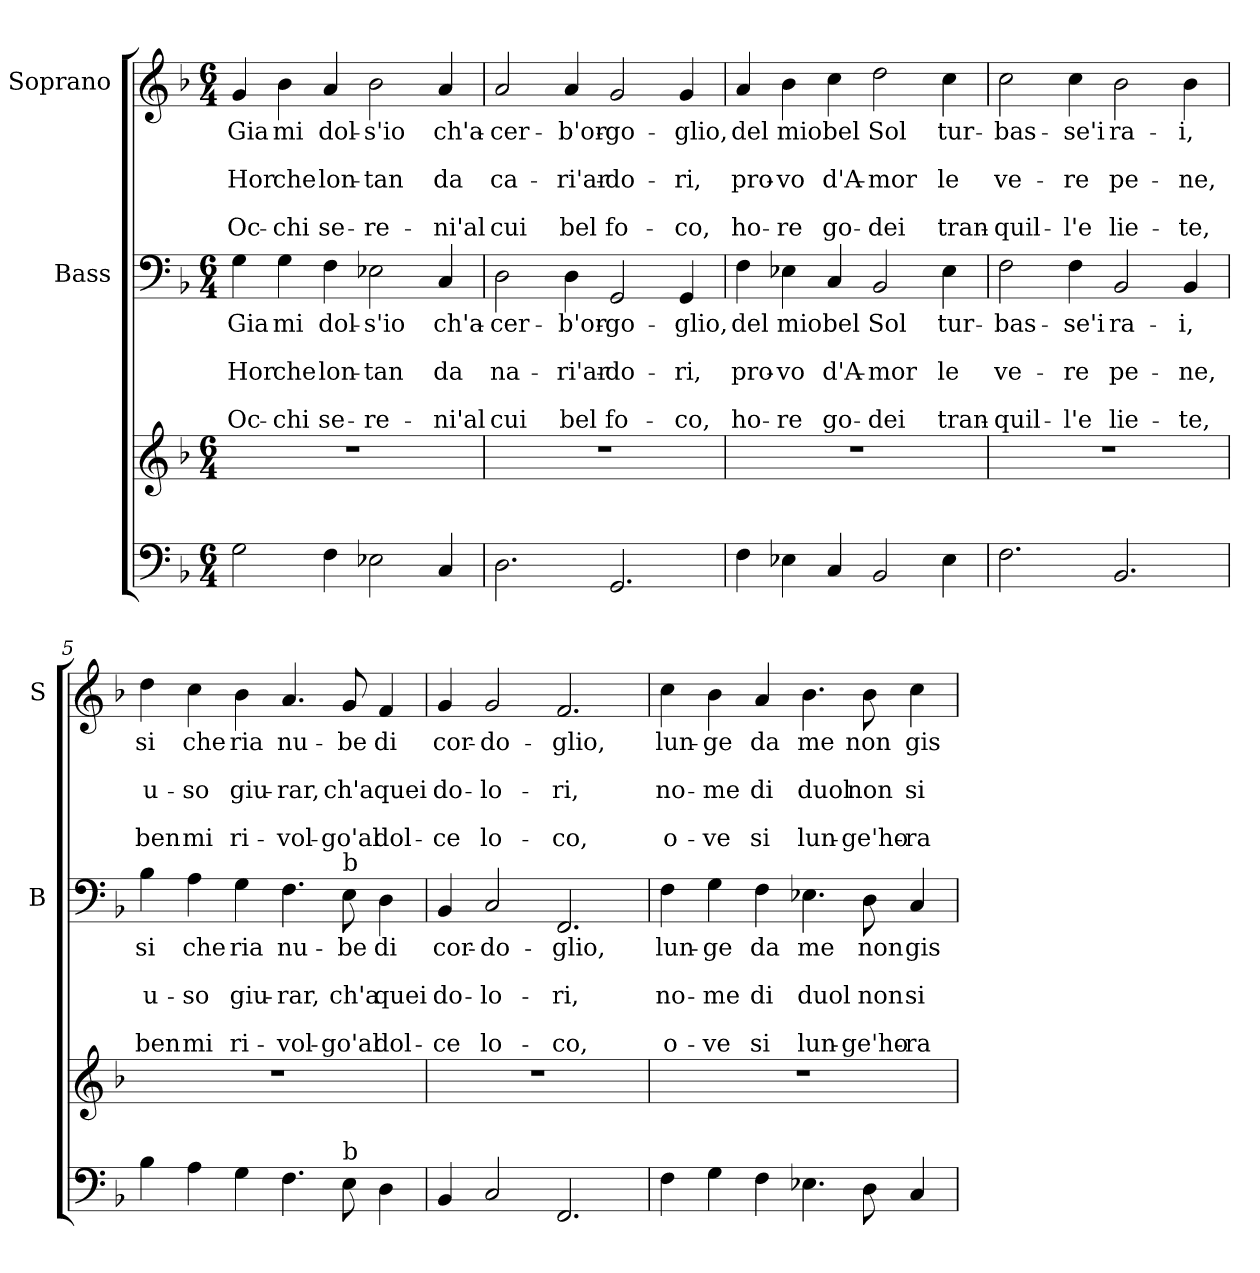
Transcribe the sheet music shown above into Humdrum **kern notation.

**kern	**kern	**kern	**text	**text	**text	**text	**text	**kern	**text	**text	**text	**text	**text
*part3	*part3	*part2	*part2	*part2	*part2	*part2	*part2	*part1	*part1	*part1	*part1	*part1	*part1
*staff4	*staff3	*staff2	*staff2	*staff2	*staff2	*staff2	*staff2	*staff1	*staff1	*staff1	*staff1	*staff1	*staff1
*	*	*I"Bass	*	*	*	*	*	*I"Soprano	*	*	*	*	*
*	*	*I'B	*	*	*	*	*	*I'S	*	*	*	*	*
*clefF4	*clefG2	*clefF4	*	*	*	*	*	*clefG2	*	*	*	*	*
*k[b-]	*k[b-]	*k[b-]	*	*	*	*	*	*k[b-]	*	*	*	*	*
*F:	*F:	*F:	*	*	*	*	*	*F:	*	*	*	*	*
*M6/4	*M6/4	*M6/4	*	*	*	*	*	*M6/4	*	*	*	*	*
=1	=1	=1	=1	=1	=1	=1	=1	=1	=1	=1	=1	=1	=1
!	!	!	!LO:LY:b	!	!LO:LY:b	!	!LO:LY:b	!	!LO:LY:b	!	!LO:LY:b	!	!LO:LY:b
2G\	1.r	4G\	Gia	.	Hor	.	Oc-	4g/	Gia	.	Hor	.	Oc-
!	!	!	!LO:LY:b	!	!LO:LY:b	!	!LO:LY:b	!	!LO:LY:b	!	!LO:LY:b	!	!LO:LY:b
.	.	4G\	mi	.	che	.	-chi	4b-\	mi	.	che	.	-chi
!	!	!	!LO:LY:b	!	!LO:LY:b	!	!LO:LY:b	!	!LO:LY:b	!	!LO:LY:b	!	!LO:LY:b
4F\	.	4F\	dol-	.	lon-	.	se-	4a/	dol-	.	lon-	.	se-
!	!	!	!LO:LY:b	!	!LO:LY:b	!	!LO:LY:b	!	!LO:LY:b	!	!LO:LY:b	!	!LO:LY:b
2E-X\	.	2E-X\	-s'io	.	-tan	.	-re-	2b-\	-s'io	.	-tan	.	-re-
!	!	!	!LO:LY:b	!	!LO:LY:b	!	!LO:LY:b	!	!LO:LY:b	!	!LO:LY:b	!	!LO:LY:b
4C/	.	4C/	ch'a-	.	da	.	-ni'al	4a/	ch'a-	.	da	.	-ni'al
=2	=2	=2	=2	=2	=2	=2	=2	=2	=2	=2	=2	=2	=2
!	!	!	!LO:LY:b	!	!LO:LY:b	!	!LO:LY:b	!	!LO:LY:b	!	!LO:LY:b	!	!LO:LY:b
2.D\	1.r	2D\	-cer-	.	na-	.	cui	2a/	-cer-	.	ca-	.	cui
!	!	!	!LO:LY:b	!	!LO:LY:b	!	!LO:LY:b	!	!LO:LY:b	!	!LO:LY:b	!	!LO:LY:b
.	.	4D\	-b'or-	.	-ri'ar-	.	bel	4a/	-b'or-	.	-ri'ar-	.	bel
!	!	!	!LO:LY:b	!	!LO:LY:b	!	!LO:LY:b	!	!LO:LY:b	!	!LO:LY:b	!	!LO:LY:b
2.GG/	.	2GG/	-go-	.	-do-	.	fo-	2g/	-go-	.	-do-	.	fo-
!	!	!	!LO:LY:b	!	!LO:LY:b	!	!LO:LY:b	!	!LO:LY:b	!	!LO:LY:b	!	!LO:LY:b
.	.	4GG/	-glio,	.	-ri,	.	-co,	4g/	-glio,	.	-ri,	.	-co,
=3	=3	=3	=3	=3	=3	=3	=3	=3	=3	=3	=3	=3	=3
!	!	!	!LO:LY:b	!	!LO:LY:b	!	!LO:LY:b	!	!LO:LY:b	!	!LO:LY:b	!	!LO:LY:b
4F\	1.r	4F\	del	.	pro-	.	ho-	4a/	del	.	pro-	.	ho-
!	!	!	!LO:LY:b	!	!LO:LY:b	!	!LO:LY:b	!	!LO:LY:b	!	!LO:LY:b	!	!LO:LY:b
4E-X\	.	4E-X\	mio	.	-vo	.	-re	4b-\	mio	.	-vo	.	-re
!	!	!	!LO:LY:b	!	!LO:LY:b	!	!LO:LY:b	!	!LO:LY:b	!	!LO:LY:b	!	!LO:LY:b
4C/	.	4C/	bel	.	d'A-	.	go-	4cc\	bel	.	d'A-	.	go-
!	!	!	!LO:LY:b	!	!LO:LY:b	!	!LO:LY:b	!	!LO:LY:b	!	!LO:LY:b	!	!LO:LY:b
2BB-/	.	2BB-/	Sol	.	-mor	.	-dei	2dd\	Sol	.	-mor	.	-dei
!	!	!	!LO:LY:b	!	!LO:LY:b	!	!LO:LY:b	!	!LO:LY:b	!	!LO:LY:b	!	!LO:LY:b
4E-\	.	4E-\	tur-	.	le	.	tran-	4cc\	tur-	.	le	.	tran-
=4	=4	=4	=4	=4	=4	=4	=4	=4	=4	=4	=4	=4	=4
!	!	!	!LO:LY:b	!	!LO:LY:b	!	!LO:LY:b	!	!LO:LY:b	!	!LO:LY:b	!	!LO:LY:b
2.F\	1.r	2F\	-bas-	.	ve-	.	-quil-	2cc\	-bas-	.	ve-	.	-quil-
!	!	!	!LO:LY:b	!	!LO:LY:b	!	!LO:LY:b	!	!LO:LY:b	!	!LO:LY:b	!	!LO:LY:b
.	.	4F\	-se'i	.	-re	.	-l'e	4cc\	-se'i	.	-re	.	-l'e
!	!	!	!LO:LY:b	!	!LO:LY:b	!	!LO:LY:b	!	!LO:LY:b	!	!LO:LY:b	!	!LO:LY:b
2.BB-/	.	2BB-/	ra-	.	pe-	.	lie-	2b-\	ra-	.	pe-	.	lie-
!	!	!	!LO:LY:b	!	!LO:LY:b	!	!LO:LY:b	!	!LO:LY:b	!	!LO:LY:b	!	!LO:LY:b
.	.	4BB-/	-i,	.	-ne,	.	-te,	4b-\	-i,	.	-ne,	.	-te,
!!LO:LB:g=z
=5	=5	=5	=5	=5	=5	=5	=5	=5	=5	=5	=5	=5	=5
!	!	!	!LO:LY:b	!	!LO:LY:b	!	!LO:LY:b	!	!LO:LY:b	!	!LO:LY:b	!	!LO:LY:b
4B-\	1.r	4B-\	si	.	u-	.	ben	4dd\	si	.	u-	.	ben
!	!	!	!LO:LY:b	!	!LO:LY:b	!	!LO:LY:b	!	!LO:LY:b	!	!LO:LY:b	!	!LO:LY:b
4A\	.	4A\	che	.	-so	.	mi	4cc\	che	.	-so	.	mi
!	!	!	!LO:LY:b	!	!LO:LY:b	!	!LO:LY:b	!	!LO:LY:b	!	!LO:LY:b	!	!LO:LY:b
4G\	.	4G\	ria	.	giu-	.	ri-	4b-\	ria	.	giu-	.	ri-
!	!	!	!LO:LY:b	!	!LO:LY:b	!	!LO:LY:b	!	!LO:LY:b	!	!LO:LY:b	!	!LO:LY:b
4.F\	.	4.F\	nu-	.	-rar,	.	-vol-	4.a/	nu-	.	-rar,	.	-vol-
!	!	!LO:TX:a:t=b	!	!	!	!	!	!	!	!	!	!	!
!LO:TX:a:t=b	!	!	!	!	!	!	!	!	!	!	!	!	!
!	!	!	!LO:LY:b	!	!LO:LY:b	!	!LO:LY:b	!	!LO:LY:b	!	!LO:LY:b	!	!LO:LY:b
8E\	.	8E\	-be	.	ch'a	.	-go'al	8g/	-be	.	ch'a	.	-go'al
!	!	!	!LO:LY:b	!	!LO:LY:b	!	!LO:LY:b	!	!LO:LY:b	!	!LO:LY:b	!	!LO:LY:b
4D\	.	4D\	di	.	quei	.	dol-	4f/	di	.	quei	.	dol-
=6	=6	=6	=6	=6	=6	=6	=6	=6	=6	=6	=6	=6	=6
!	!	!	!LO:LY:b	!	!LO:LY:b	!	!LO:LY:b	!	!LO:LY:b	!	!LO:LY:b	!	!LO:LY:b
4BB-/	1.r	4BB-/	cor-	.	do-	.	-ce	4g/	cor-	.	do-	.	-ce
!	!	!	!LO:LY:b	!	!LO:LY:b	!	!LO:LY:b	!	!LO:LY:b	!	!LO:LY:b	!	!LO:LY:b
2C/	.	2C/	-do-	.	-lo-	.	lo-	2g/	-do-	.	-lo-	.	lo-
!	!	!	!LO:LY:b	!	!LO:LY:b	!	!LO:LY:b	!	!LO:LY:b	!	!LO:LY:b	!	!LO:LY:b
2.FF/	.	2.FF/	-glio,	.	-ri,	.	-co,	2.f/	-glio,	.	-ri,	.	-co,
=7	=7	=7	=7	=7	=7	=7	=7	=7	=7	=7	=7	=7	=7
!	!	!	!LO:LY:b	!	!LO:LY:b	!	!LO:LY:b	!	!LO:LY:b	!	!LO:LY:b	!	!LO:LY:b
4F\	1.r	4F\	lun-	.	no-	.	o-	4cc\	lun-	.	no-	.	o-
!	!	!	!LO:LY:b	!	!LO:LY:b	!	!LO:LY:b	!	!LO:LY:b	!	!LO:LY:b	!	!LO:LY:b
4G\	.	4G\	-ge	.	-me	.	-ve	4b-\	-ge	.	-me	.	-ve
!	!	!	!LO:LY:b	!	!LO:LY:b	!	!LO:LY:b	!	!LO:LY:b	!	!LO:LY:b	!	!LO:LY:b
4F\	.	4F\	da	.	di	.	si	4a/	da	.	di	.	si
!	!	!	!LO:LY:b	!	!LO:LY:b	!	!LO:LY:b	!	!LO:LY:b	!	!LO:LY:b	!	!LO:LY:b
4.E-X\	.	4.E-X\	me	.	duol	.	lun-	4.b-\	me	.	duol	.	lun-
!	!	!	!LO:LY:b	!	!LO:LY:b	!	!LO:LY:b	!	!LO:LY:b	!	!LO:LY:b	!	!LO:LY:b
8D\	.	8D\	non	.	non	.	-ge'ho-	8b-\	non	.	non	.	-ge'ho-
!	!	!	!LO:LY:b	!	!LO:LY:b	!	!LO:LY:b	!	!LO:LY:b	!	!LO:LY:b	!	!LO:LY:b
4C/	.	4C/	gis-	.	si	.	-ra	4cc\	gis-	.	si	.	-ra
=	=	=	=	=	=	=	=	=	=	=	=	=	=
*-	*-	*-	*-	*-	*-	*-	*-	*-	*-	*-	*-	*-	*-
